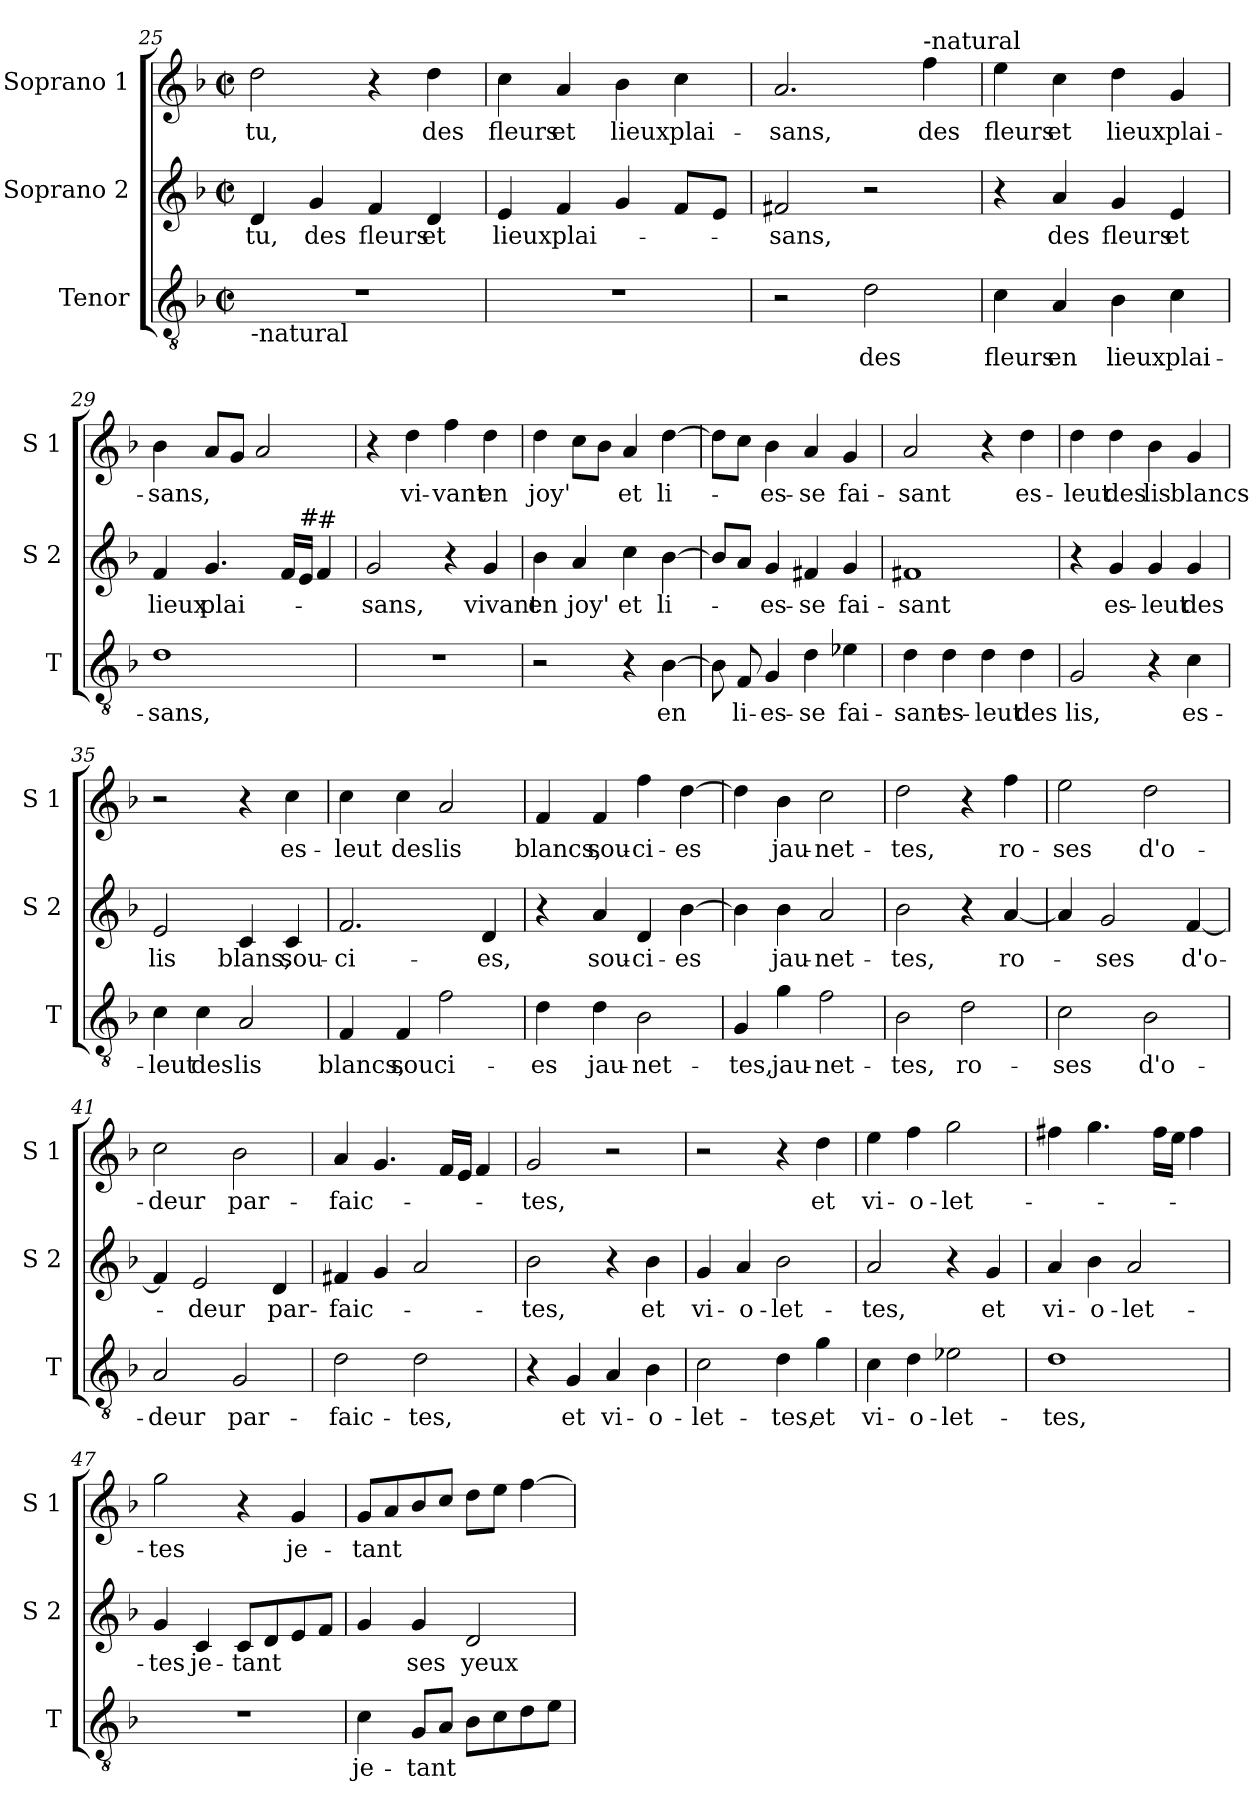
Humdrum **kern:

**kern	**text	**kern	**text	**kern	**text
*part3	*part3	*part2	*part2	*part1	*part1
*staff3	*staff3	*staff2	*staff2	*staff1	*staff1
*I"Tenor	*	*I"Soprano 2	*	*I"Soprano 1	*
*I'T	*	*I'S 2	*	*I'S 1	*
*clefGv2	*	*clefG2	*	*clefG2	*
*k[b-]	*	*k[b-]	*	*k[b-]	*
*F:	*	*F:	*	*F:	*
*M2/2	*	*M2/2	*	*M2/2	*
*met(c|)	*	*met(c|)	*	*met(c|)	*
=25	=25	=25	=25	=25	=25
!LO:TX:b:t=-natural	!	!	!	!	!
!	!	!	!LO:LY:b	!	!LO:LY:b
1r	.	4d/	-tu,	2dd\	-tu,
!	!	!	!LO:LY:b	!	!
.	.	4g/	des	.	.
!	!	!	!LO:LY:b	!	!
.	.	4f/	fleurs	4r	.
!	!	!	!LO:LY:b	!	!LO:LY:b
.	.	4d/	et	4dd\	des
=26	=26	=26	=26	=26	=26
!	!	!	!LO:LY:b	!	!LO:LY:b
1r	.	4e/	lieux	4cc\	fleurs
!	!	!	!LO:LY:b	!	!LO:LY:b
.	.	4f/	plai-	4a/	et
!	!	!	!	!	!LO:LY:b
.	.	4g/	.	4b-\	lieux
!	!	!	!	!	!LO:LY:b
.	.	8f/L	.	4cc\	plai-
.	.	8e/J	.	.	.
=27	=27	=27	=27	=27	=27
!	!	!	!LO:LY:b	!	!LO:LY:b
2r	.	2f#X/	-sans,	2.a/	-sans,
!	!LO:LY:b	!	!	!	!
2d\	des	2r	.	.	.
!	!	!	!	!LO:TX:a:t=-natural	!
!	!	!	!	!	!LO:LY:b
.	.	.	.	4ff\	des
=28	=28	=28	=28	=28	=28
!	!LO:LY:b	!	!	!	!LO:LY:b
4c\	fleurs	4r	.	4ee\	fleurs
!	!LO:LY:b	!	!LO:LY:b	!	!LO:LY:b
4A/	en	4a/	des	4cc\	et
!	!LO:LY:b	!	!LO:LY:b	!	!LO:LY:b
4B-\	lieux	4g/	fleurs	4dd\	lieux
!	!LO:LY:b	!	!LO:LY:b	!	!LO:LY:b
4c\	plai-	4e/	et	4g/	plai-
=29	=29	=29	=29	=29	=29
!	!LO:LY:b	!	!LO:LY:b	!	!LO:LY:b
1d	-sans,	4f/	lieux	4b-\	-sans,
!	!	!	!LO:LY:b	!	!
.	.	4.g/	plai-	8a/L	.
.	.	.	.	8g/J	.
.	.	.	.	2a/	.
.	.	16f/LL	.	.	.
!	!	!LO:TX:a:t=#	!	!	!
.	.	16e/JJ	.	.	.
!	!	!LO:TX:a:t=#	!	!	!
.	.	4f/	.	.	.
!!LO:LB:g=z
=30	=30	=30	=30	=30	=30
!	!	!	!LO:LY:b	!	!
1r	.	2g/	-sans,	4r	.
!	!	!	!	!	!LO:LY:b
.	.	.	.	4dd\	vi-
!	!	!	!	!	!LO:LY:b
.	.	4r	.	4ff\	-vant
!	!	!	!LO:LY:b	!	!LO:LY:b
.	.	4g/	vivant	4dd\	en
=31	=31	=31	=31	=31	=31
!	!	!	!LO:LY:b	!	!LO:LY:b
2r	.	4b-\	en	4dd\	joy'
!	!	!	!LO:LY:b	!	!
.	.	4a/	joy'	8cc\L	.
.	.	.	.	8b-\J	.
!	!	!	!LO:LY:b	!	!LO:LY:b
4r	.	4cc\	et	4a/	et
!	!LO:LY:b	!	!LO:LY:b	!	!LO:LY:b
[4B-\	en	[4b-\	li-	[4dd\	li-
=32	=32	=32	=32	=32	=32
8B-\]	.	8b-/L]	.	8dd\L]	.
!	!LO:LY:b	!	!	!	!
8F/	li-	8a/J	.	8cc\J	.
!	!LO:LY:b	!	!LO:LY:b	!	!LO:LY:b
4G/	-es-	4g/	-es-	4b-\	-es-
!	!LO:LY:b	!	!LO:LY:b	!	!LO:LY:b
4d\	-se	4f#X/	-se	4a/	-se
!	!LO:LY:b	!	!LO:LY:b	!	!LO:LY:b
4e-X\	fai-	4g/	fai-	4g/	fai-
=33	=33	=33	=33	=33	=33
!	!LO:LY:b	!	!LO:LY:b	!	!LO:LY:b
4d\	-sant	1f#X	-sant	2a/	-sant
!	!LO:LY:b	!	!	!	!
4d\	es-	.	.	.	.
!	!LO:LY:b	!	!	!	!
4d\	-leut	.	.	4r	.
!	!LO:LY:b	!	!	!	!LO:LY:b
4d\	des	.	.	4dd\	es-
=34	=34	=34	=34	=34	=34
!	!LO:LY:b	!	!	!	!LO:LY:b
2G/	lis,	4r	.	4dd\	-leut
!	!	!	!LO:LY:b	!	!LO:LY:b
.	.	4g/	es-	4dd\	des
!	!	!	!LO:LY:b	!	!LO:LY:b
4r	.	4g/	-leut	4b-\	lis
!	!LO:LY:b	!	!LO:LY:b	!	!LO:LY:b
4c\	es-	4g/	des	4g/	blancs
=35	=35	=35	=35	=35	=35
!	!LO:LY:b	!	!LO:LY:b	!	!
4c\	-leut	2e/	lis	2r	.
!	!LO:LY:b	!	!	!	!
4c\	des	.	.	.	.
!	!LO:LY:b	!	!LO:LY:b	!	!
2A/	lis	4c/	blans,	4r	.
!	!	!	!LO:LY:b	!	!LO:LY:b
.	.	4c/	sou-	4cc\	es-
!!LO:LB:g=z
=36	=36	=36	=36	=36	=36
!	!LO:LY:b	!	!LO:LY:b	!	!LO:LY:b
4F/	blancs,	2.f/	-ci-	4cc\	-leut
!	!LO:LY:b	!	!	!	!LO:LY:b
4F/	sou	.	.	4cc\	des
!	!LO:LY:b	!	!	!	!LO:LY:b
2f\	ci-	.	.	2a/	lis
!	!	!	!LO:LY:b	!	!
.	.	4d/	-es,	.	.
=37	=37	=37	=37	=37	=37
!	!LO:LY:b	!	!	!	!LO:LY:b
4d\	-es	4r	.	4f/	blancs,
!	!LO:LY:b	!	!LO:LY:b	!	!LO:LY:b
4d\	jau-	4a/	sou-	4f/	sou-
!	!LO:LY:b	!	!LO:LY:b	!	!LO:LY:b
2B-\	-net-	4d/	-ci-	4ff\	-ci-
!	!	!	!LO:LY:b	!	!LO:LY:b
.	.	[4b-\	-es	[4dd\	-es
=38	=38	=38	=38	=38	=38
!	!LO:LY:b	!	!	!	!
4G/	-tes,	4b-\]	.	4dd\]	.
!	!LO:LY:b	!	!LO:LY:b	!	!LO:LY:b
4g\	jau-	4b-\	jau-	4b-\	jau-
!	!LO:LY:b	!	!LO:LY:b	!	!LO:LY:b
2f\	-net-	2a/	-net-	2cc\	-net-
=39	=39	=39	=39	=39	=39
!	!LO:LY:b	!	!LO:LY:b	!	!LO:LY:b
2B-\	-tes,	2b-\	-tes,	2dd\	-tes,
!	!LO:LY:b	!	!	!	!
2d\	ro-	4r	.	4r	.
!	!	!	!LO:LY:b	!	!LO:LY:b
.	.	[4a/	ro-	4ff\	ro-
=40	=40	=40	=40	=40	=40
!	!LO:LY:b	!	!	!	!LO:LY:b
2c\	-ses	4a/]	.	2ee\	-ses
!	!	!	!LO:LY:b	!	!
.	.	2g/	-ses	.	.
!	!LO:LY:b	!	!	!	!LO:LY:b
2B-\	d'o-	.	.	2dd\	d'o-
!	!	!	!LO:LY:b	!	!
.	.	[4f/	d'o-	.	.
=41	=41	=41	=41	=41	=41
!	!LO:LY:b	!	!	!	!LO:LY:b
2A/	-deur	4f/]	.	2cc\	-deur
!	!	!	!LO:LY:b	!	!
.	.	2e/	-deur	.	.
!	!LO:LY:b	!	!	!	!LO:LY:b
2G/	par-	.	.	2b-\	par-
!	!	!	!LO:LY:b	!	!
.	.	4d/	par-	.	.
!!LO:PB:g=z
=42	=42	=42	=42	=42	=42
!	!LO:LY:b	!	!LO:LY:b	!	!LO:LY:b
2d\	-faic-	4f#X/	-faic-	4a/	-faic-
.	.	4g/	.	4.g/	.
!	!LO:LY:b	!	!	!	!
2d\	-tes,	2a/	.	.	.
.	.	.	.	16f/LL	.
.	.	.	.	16e/JJ	.
.	.	.	.	4f/	.
=43	=43	=43	=43	=43	=43
!	!	!	!LO:LY:b	!	!LO:LY:b
4r	.	2b-\	-tes,	2g/	-tes,
!	!LO:LY:b	!	!	!	!
4G/	et	.	.	.	.
!	!LO:LY:b	!	!	!	!
4A/	vi-	4r	.	2r	.
!	!LO:LY:b	!	!LO:LY:b	!	!
4B-\	-o-	4b-\	et	.	.
=44	=44	=44	=44	=44	=44
!	!LO:LY:b	!	!LO:LY:b	!	!
2c\	-let-	4g/	vi-	2r	.
!	!	!	!LO:LY:b	!	!
.	.	4a/	-o-	.	.
!	!LO:LY:b	!	!LO:LY:b	!	!
4d\	-tes,	2b-\	-let-	4r	.
!	!LO:LY:b	!	!	!	!LO:LY:b
4g\	et	.	.	4dd\	et
=45	=45	=45	=45	=45	=45
!	!LO:LY:b	!	!LO:LY:b	!	!LO:LY:b
4c\	vi-	2a/	-tes,	4ee\	vi-
!	!LO:LY:b	!	!	!	!LO:LY:b
4d\	-o-	.	.	4ff\	-o-
!	!LO:LY:b	!	!	!	!LO:LY:b
2e-X\	-let-	4r	.	2gg\	-let-
!	!	!	!LO:LY:b	!	!
.	.	4g/	et	.	.
=46	=46	=46	=46	=46	=46
!	!LO:LY:b	!	!LO:LY:b	!	!
1d	-tes,	4a/	vi-	4ff#X\	.
!	!	!	!LO:LY:b	!	!
.	.	4b-\	-o-	4.gg\	.
!	!	!	!LO:LY:b	!	!
.	.	2a/	-let-	.	.
.	.	.	.	16ff#\LL	.
.	.	.	.	16ee\JJ	.
.	.	.	.	4ff#\	.
=47	=47	=47	=47	=47	=47
!	!	!	!LO:LY:b	!	!LO:LY:b
1r	.	4g/	-tes	2gg\	-tes
!	!	!	!LO:LY:b	!	!
.	.	4c/	je-	.	.
!	!	!	!LO:LY:b	!	!
.	.	8c/L	-tant	4r	.
.	.	8d/	.	.	.
!	!	!	!	!	!LO:LY:b
.	.	8e/	.	4g/	je-
.	.	8f/J	.	.	.
!!LO:LB:g=z
=48	=48	=48	=48	=48	=48
!	!LO:LY:b	!	!	!	!LO:LY:b
4c\	je-	4g/	.	8g/L	-tant
.	.	.	.	8a/	.
!	!LO:LY:b	!	!LO:LY:b	!	!
8G/L	-tant	4g/	ses	8b-/	.
8A/J	.	.	.	8cc/J	.
!	!	!	!LO:LY:b	!	!
8B-\L	.	2d/	yeux	8dd\L	.
8c\	.	.	.	8ee\J	.
8d\	.	.	.	[4ff\	.
8e\J	.	.	.	.	.
=	=	=	=	=	=
*-	*-	*-	*-	*-	*-
